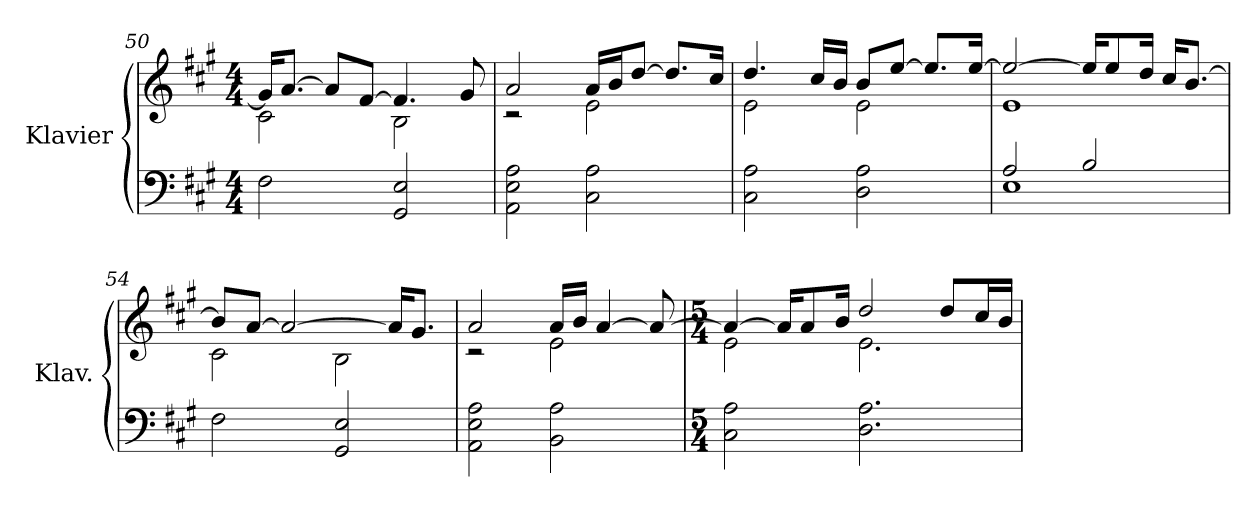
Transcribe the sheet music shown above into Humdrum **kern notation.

**kern	**kern
*part1	*part1
*staff2	*staff1
*I"Klavier	*
*I'Klav.	*
*clefF4	*clefG2
*k[f#c#g#]	*k[f#c#g#]
*M4/4	*M4/4
=50	=50
*	*^
2F#\	16g#/KL]	2c#\
.	[8.a/J	.
.	8a/L]	.
.	[8f#/J	.
2GG#/ 2E/	4.f#/]	2B\
.	8g#/	.
=51	=51	=51
2AA\ 2E\ 2A\	2a/	2r
2C#\ 2A\	16a/LL	2e\
.	16b/J	.
.	[8dd/J	.
.	8.dd/L]	.
.	16cc#/Jk	.
!!LO:LB:g=z	!!
=52	=52	=52
2C#\ 2A\	4.dd/	2e\
.	16cc#/LL	.
.	16b/JJ	.
2D\ 2A\	8b/L	2e\
.	[8ee/J	.
.	8.ee/L]	.
.	[16ee/Jk	.
=53	=53	=53
*^	*	*
2A/	1E	2ee/_	1e
2B/	.	16ee/KL]	.
.	.	8ee/	.
.	.	16dd/Jk	.
.	.	16cc#/KL	.
.	.	[8.b/J	.
*v	*v	*	*
=54	=54	=54
2F#\	8b/L]	2c#\
.	[8a/J	.
.	2a/_	.
2GG#/ 2E/	.	2B\
.	16a/KL]	.
.	8.g#/J	.
=55	=55	=55
2AA\ 2E\ 2A\	2a/	2r
2BB\ 2A\	16a/LL	2e\
.	16b/JJ	.
.	[4a/	.
.	8a/_	.
=56	=56	=56
*M5/4	*M5/4	*
2C#\ 2A\	4a/_	2e\
.	16a/KL]	.
.	8a/	.
.	16b/Jk	.
2.D\ 2.A\	2dd/	2.e\
.	8dd/L	.
.	16cc#/L	.
.	16b/JJ	.
*	*v	*v
=	=
*-	*-
